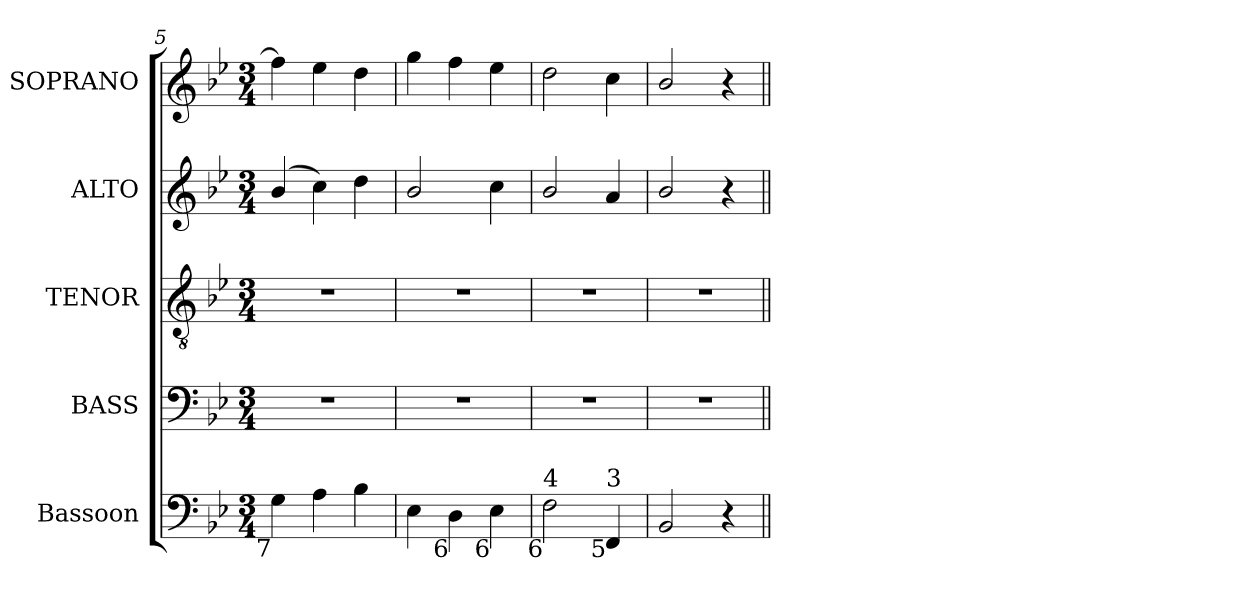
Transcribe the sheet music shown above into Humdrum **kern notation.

**kern	**kern	**kern	**kern	**kern
*part5	*part4	*part3	*part2	*part1
*staff5	*staff4	*staff3	*staff2	*staff1
*I"Bassoon	*I"BASS	*I"TENOR	*I"ALTO	*I"SOPRANO
*I'Bsn.	*I'B.	*I'T.	*I'A.	*I'S.
*clefF4	*clefF4	*clefGv2	*clefG2	*clefG2
*	*	*ITrd7c12	*	*
*k[b-e-]	*k[b-e-]	*k[b-e-]	*k[b-e-]	*k[b-e-]
*B-:	*B-:	*B-:	*B-:	*B-:
*M3/4	*M3/4	*M3/4	*M3/4	*M3/4
=5	=5	=5	=5	=5
!LO:TX:b:rj:t=7	!	!	!	!
!	!LO:N:vis=1	!LO:N:vis=1	!	!
4Gi\	2.r	2.r	(4b-i/	4ffi\]
4Ai\	.	.	4cci\)	4ee-i\
4B-i\	.	.	4ddi\	4ddi\
=6	=6	=6	=6	=6
!	!LO:N:vis=1	!LO:N:vis=1	!	!
4E-i\	2.r	2.r	2b-i/	4ggi\
!LO:TX:b:rj:t=6	!	!	!	!
4Di\	.	.	.	4ffi\
!LO:TX:b:rj:t=6	!	!	!	!
4E-i\	.	.	4cci\	4ee-i\
=7	=7	=7	=7	=7
!LO:TX:b:rj:t=6	!	!	!	!
!LO:TX:t=4	!	!	!	!
!	!LO:N:vis=1	!LO:N:vis=1	!	!
2Fi\	2.r	2.r	2b-i/	2ddi\
!LO:TX:b:rj:t=5	!	!	!	!
!LO:TX:t=3	!	!	!	!
4FFi/	.	.	4ai/	4cci\
=8	=8	=8	=8	=8
!	!LO:N:vis=1	!LO:N:vis=1	!	!
2BB-i/	2.r	2.r	2b-i/	2b-i/
4r	.	.	4r	4r
=||	=||	=||	=||	=||
*-	*-	*-	*-	*-
